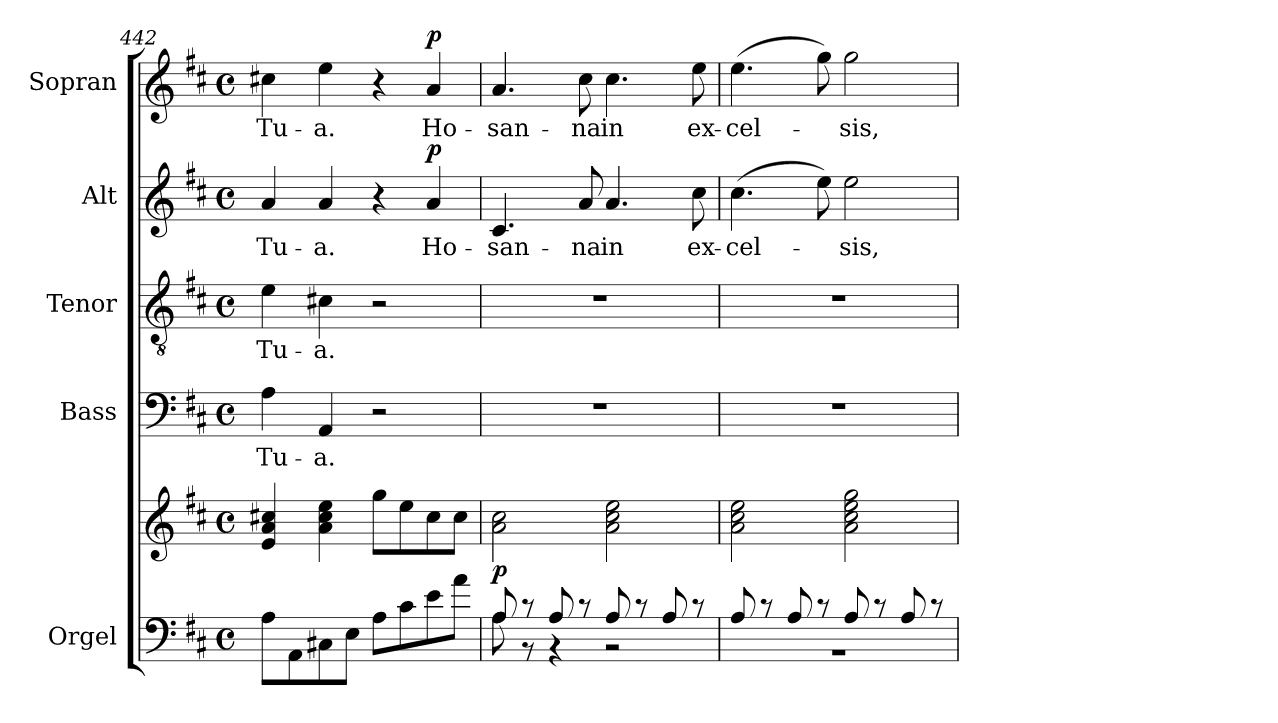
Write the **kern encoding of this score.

**kern	**kern	**dynam	**kern	**text	**kern	**text	**kern	**text	**dynam	**kern	**text	**dynam
*part5	*part5	*part5	*part4	*part4	*part3	*part3	*part2	*part2	*part2	*part1	*part1	*part1
*staff6	*staff5	*staff5/6	*staff4	*staff4	*staff3	*staff3	*staff2	*staff2	*staff2	*staff1	*staff1	*staff1
*I"Orgel	*	*	*I"Bass	*	*I"Tenor	*	*I"Alt	*	*	*I"Sopran	*	*
*I'Org.	*	*	*I'B.	*	*I'T.	*	*I'A.	*	*	*I'S.	*	*
*clefF4	*clefG2	*	*clefF4	*	*clefGv2	*	*clefG2	*	*	*clefG2	*	*
*k[f#c#]	*k[f#c#]	*	*k[f#c#]	*	*k[f#c#]	*	*k[f#c#]	*	*	*k[f#c#]	*	*
*D:	*D:	*	*D:	*	*D:	*	*D:	*	*	*D:	*	*
*M4/4	*M4/4	*	*M4/4	*	*M4/4	*	*M4/4	*	*	*M4/4	*	*
*met(c)	*met(c)	*	*met(c)	*	*met(c)	*	*met(c)	*	*	*met(c)	*	*
=442	=442	=442	=442	=442	=442	=442	=442	=442	=442	=442	=442	=442
!	!	!	!	!LO:LY:b	!	!LO:LY:b	!	!LO:LY:b	!	!	!LO:LY:b	!
8A\L	4e/ 4a/ 4cc#X/	.	4A\	Tu-	4e\	Tu-	4a/	Tu-	.	4cc#X\	Tu-	.
8AA\	.	.	.	.	.	.	.	.	.	.	.	.
!	!	!	!	!LO:LY:b	!	!LO:LY:b	!	!LO:LY:b	!	!	!LO:LY:b	!
8C#X\	4a\ 4cc#\ 4ee\	.	4AA/	-a.	4c#X\	-a.	4a/	-a.	.	4ee\	-a.	.
8E\J	.	.	.	.	.	.	.	.	.	.	.	.
8A\L	8gg\L	.	2r	.	2r	.	4r	.	.	4r	.	.
8c#\	8ee\	.	.	.	.	.	.	.	.	.	.	.
!	!	!	!	!	!	!	!	!LO:LY:b	!LO:DY:a	!	!LO:LY:b	!LO:DY:a
8e\	8cc#\	.	.	.	.	.	4a/	Ho-	p	4a/	Ho-	p
8a\J	8cc#\J	.	.	.	.	.	.	.	.	.	.	.
=443	=443	=443	=443	=443	=443	=443	=443	=443	=443	=443	=443	=443
*^	*	*	*	*	*	*	*	*	*	*	*	*
!	!	!	!LO:DY:b	!	!	!	!	!	!LO:LY:b	!	!	!LO:LY:b	!
8A/	8A\	2a\ 2cc#\	p	1r	.	1r	.	4.c#/	-san-	.	4.a/	-san-	.
8r	8r	.	.	.	.	.	.	.	.	.	.	.	.
8A/	4rBB	.	.	.	.	.	.	.	.	.	.	.	.
!	!	!	!	!	!	!	!	!	!LO:LY:b	!	!	!LO:LY:b	!
8rc	.	.	.	.	.	.	.	8a/	-na	.	8cc#\	-na	.
!	!	!	!	!	!	!	!	!	!LO:LY:b	!	!	!LO:LY:b	!
8A/	2rBB	2a\ 2cc#\ 2ee\	.	.	.	.	.	4.a/	in	.	4.cc#\	in	.
8rc	.	.	.	.	.	.	.	.	.	.	.	.	.
8A/	.	.	.	.	.	.	.	.	.	.	.	.	.
!	!	!	!	!	!	!	!	!	!LO:LY:b	!	!	!LO:LY:b	!
8rc	.	.	.	.	.	.	.	8cc#\	ex-	.	8ee\	ex-	.
=444	=444	=444	=444	=444	=444	=444	=444	=444	=444	=444	=444	=444	=444
!	!	!	!	!	!	!	!	!	!LO:LY:b	!	!	!LO:LY:b	!
8A/	1rBB	2a\ 2cc#\ 2ee\	.	1r	.	1r	.	(>4.cc#\	-cel-	.	(>4.ee\	-cel-	.
8rc	.	.	.	.	.	.	.	.	.	.	.	.	.
8A/	.	.	.	.	.	.	.	.	.	.	.	.	.
8rc	.	.	.	.	.	.	.	8ee\)	.	.	8gg\)	.	.
!	!	!	!	!	!	!	!	!	!LO:LY:b	!	!	!LO:LY:b	!
8A/	.	2a\ 2cc#\ 2ee\ 2gg\	.	.	.	.	.	2ee\	-sis,	.	2gg\	-sis,	.
8rc	.	.	.	.	.	.	.	.	.	.	.	.	.
8A/	.	.	.	.	.	.	.	.	.	.	.	.	.
8rc	.	.	.	.	.	.	.	.	.	.	.	.	.
*v	*v	*	*	*	*	*	*	*	*	*	*	*	*
=	=	=	=	=	=	=	=	=	=	=	=	=
*-	*-	*-	*-	*-	*-	*-	*-	*-	*-	*-	*-	*-
